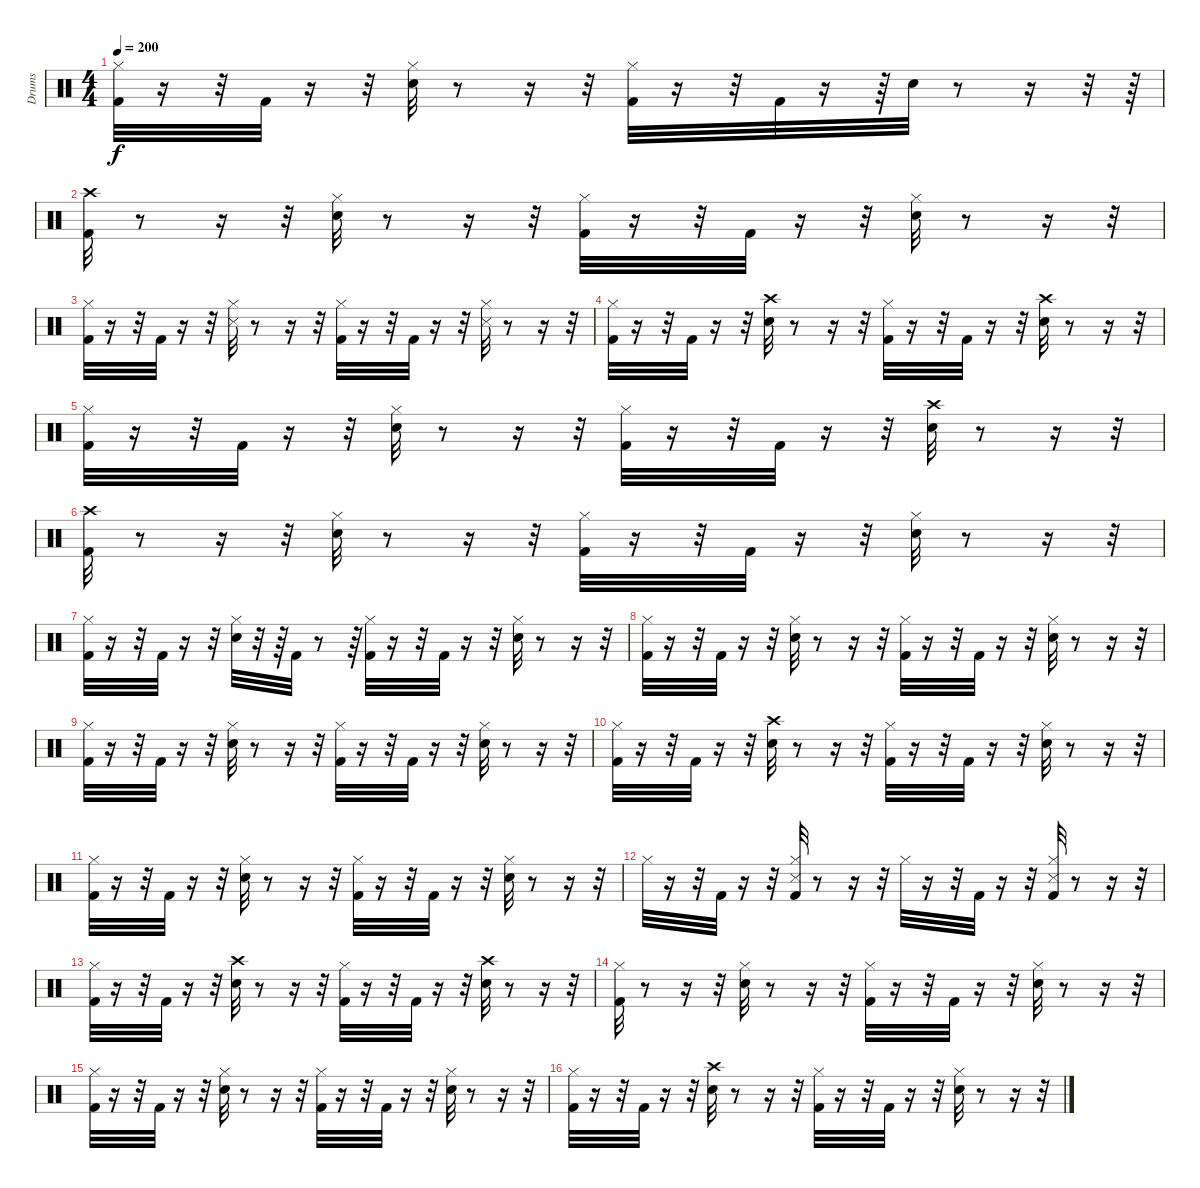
\track ("Drums" "Drums") {instrument percussion}
\staff {score}
\articulation defaults
\ts (4 4)
\tempo 200
\clef neutral
\ks c
("Kick (hit) 2" "Hi-Hat (closed)").32{dy f} r.16 r.32 "Kick (hit) 2".32 r.16 r.32 ("Snare (hit) 2" "Hi-Hat (closed)").32 r.8 r.16 r.32 ("Kick (hit) 2" "Hi-Hat (closed)").32 r.16 r.32 "Kick (hit) 2".32 r.16 r.64 "Snare (hit) 2".32 r.8 r.16 r.32 r.64 |
("Kick (hit) 2" "Crash high (hit)").32 r.8 r.16 r.32 ("Hi-Hat (closed)" "Snare (hit) 2").32 r.8 r.16 r.32 ("Hi-Hat (closed)" "Kick (hit) 2").32 r.16 r.32 "Kick (hit) 2".32 r.16 r.32 ("Hi-Hat (closed)" "Snare (hit) 2").32 r.8 r.16 r.32 |
("Kick (hit) 2" "Hi-Hat (closed)").32 r.16 r.32 "Kick (hit) 2".32 r.16 r.32 ("Snare (side stick) 3" "Hi-Hat (closed)").32 r.8 r.16 r.32 ("Kick (hit) 2" "Hi-Hat (closed)").32 r.16 r.32 "Kick (hit) 2".32 r.16 r.32 ("Snare (side stick) 3" "Hi-Hat (closed)").32 r.8 r.16 r.32 |
("Kick (hit) 2" "Hi-Hat (closed)").32 r.16 r.32 "Kick (hit) 2".32 r.16 r.32 ("Crash high (hit)" "Snare (hit) 2").32 r.8 r.16 r.32 ("Kick (hit) 2" "Hi-Hat (closed)").32 r.16 r.32 "Kick (hit) 2".32 r.16 r.32 ("Crash high (hit)" "Snare (hit) 2").32 r.8 r.16 r.32 |
("Hi-Hat (closed)" "Kick (hit) 2").32 r.16 r.32 "Kick (hit) 2".32 r.16 r.32 ("Snare (hit) 2" "Hi-Hat (closed)").32 r.8 r.16 r.32 ("Hi-Hat (closed)" "Kick (hit) 2").32 r.16 r.32 "Kick (hit) 2".32 r.16 r.32 ("Crash high (hit)" "Snare (hit) 2").32 r.8 r.16 r.32 |
("Kick (hit) 2" "Crash high (hit)").32 r.8 r.16 r.32 ("Hi-Hat (closed)" "Snare (hit) 2").32 r.8 r.16 r.32 ("Hi-Hat (closed)" "Kick (hit) 2").32 r.16 r.32 "Kick (hit) 2".32 r.16 r.32 ("Hi-Hat (closed)" "Snare (hit) 2").32 r.8 r.16 r.32 |
("Kick (hit) 2" "Hi-Hat (closed)").32 r.16 r.32 "Kick (hit) 2".32 r.16 r.32 ("Snare (hit) 2" "Hi-Hat (closed)").32 r.32 r.64 "Kick (hit) 2".32 r.8 r.64 ("Kick (hit) 2" "Hi-Hat (closed)").32 r.16 r.32 "Kick (hit) 2".32 r.16 r.32 ("Snare (hit) 2" "Hi-Hat (closed)").32 r.8 r.16 r.32 |
("Kick (hit) 2" "Hi-Hat (closed)").32 r.16 r.32 "Kick (hit) 2".32 r.16 r.32 ("Snare (hit) 2" "Hi-Hat (closed)").32 r.8 r.16 r.32 ("Kick (hit) 2" "Hi-Hat (closed)").32 r.16 r.32 "Kick (hit) 2".32 r.16 r.32 ("Snare (hit) 2" "Hi-Hat (closed)").32 r.8 r.16 r.32 |
("Kick (hit) 2" "Hi-Hat (closed)").32 r.16 r.32 "Kick (hit) 2".32 r.16 r.32 ("Snare (hit) 2" "Hi-Hat (closed)").32 r.8 r.16 r.32 ("Kick (hit) 2" "Hi-Hat (closed)").32 r.16 r.32 "Kick (hit) 2".32 r.16 r.32 ("Snare (hit) 2" "Hi-Hat (closed)").32 r.8 r.16 r.32 |
("Kick (hit) 2" "Hi-Hat (closed)").32 r.16 r.32 "Kick (hit) 2".32 r.16 r.32 ("Crash high (hit)" "Snare (hit) 2").32 r.8 r.16 r.32 ("Kick (hit) 2" "Hi-Hat (closed)").32 r.16 r.32 "Kick (hit) 2".32 r.16 r.32 ("Snare (hit) 2" "Hi-Hat (closed)").32 r.8 r.16 r.32 |
("Kick (hit) 2" "Hi-Hat (closed)").32 r.16 r.32 "Kick (hit) 2".32 r.16 r.32 ("Snare (hit) 2" "Hi-Hat (closed)").32 r.8 r.16 r.32 ("Kick (hit) 2" "Hi-Hat (closed)").32 r.16 r.32 "Kick (hit) 2".32 r.16 r.32 ("Snare (hit) 2" "Hi-Hat (closed)").32 r.8 r.16 r.32 |
"Hi-Hat (closed)".32 r.16 r.32 "Kick (hit) 2".32 r.16 r.32 ("Kick (hit) 2" "Snare (side stick) 3" "Hi-Hat (closed)").32 r.8 r.16 r.32 "Hi-Hat (closed)".32 r.16 r.32 "Kick (hit) 2".32 r.16 r.32 ("Kick (hit) 2" "Snare (side stick) 3" "Hi-Hat (closed)").32 r.8 r.16 r.32 |
("Kick (hit) 2" "Hi-Hat (closed)").32 r.16 r.32 "Kick (hit) 2".32 r.16 r.32 ("Crash high (hit)" "Snare (hit) 2").32 r.8 r.16 r.32 ("Kick (hit) 2" "Hi-Hat (closed)").32 r.16 r.32 "Kick (hit) 2".32 r.16 r.32 ("Crash high (hit)" "Snare (hit) 2").32 r.8 r.16 r.32 |
("Kick (hit) 2" "Hi-Hat (closed)").32 r.8 r.16 r.32 ("Snare (hit) 2" "Hi-Hat (closed)").32 r.8 r.16 r.32 ("Kick (hit) 2" "Hi-Hat (closed)").32 r.16 r.32 "Kick (hit) 2".32 r.16 r.32 ("Hi-Hat (closed)" "Snare (hit) 2").32 r.8 r.16 r.32 |
("Kick (hit) 2" "Hi-Hat (closed)").32 r.16 r.32 "Kick (hit) 2".32 r.16 r.32 ("Snare (hit) 2" "Hi-Hat (closed)").32 r.8 r.16 r.32 ("Kick (hit) 2" "Hi-Hat (closed)").32 r.16 r.32 "Kick (hit) 2".32 r.16 r.32 ("Snare (hit) 2" "Hi-Hat (closed)").32 r.8 r.16 r.32 |
("Kick (hit) 2" "Hi-Hat (closed)").32 r.16 r.32 "Kick (hit) 2".32 r.16 r.32 ("Crash high (hit)" "Snare (hit) 2").32 r.8 r.16 r.32 ("Kick (hit) 2" "Hi-Hat (closed)").32 r.16 r.32 "Kick (hit) 2".32 r.16 r.32 ("Snare (hit) 2" "Hi-Hat (closed)").32 r.8 r.16 r.32
